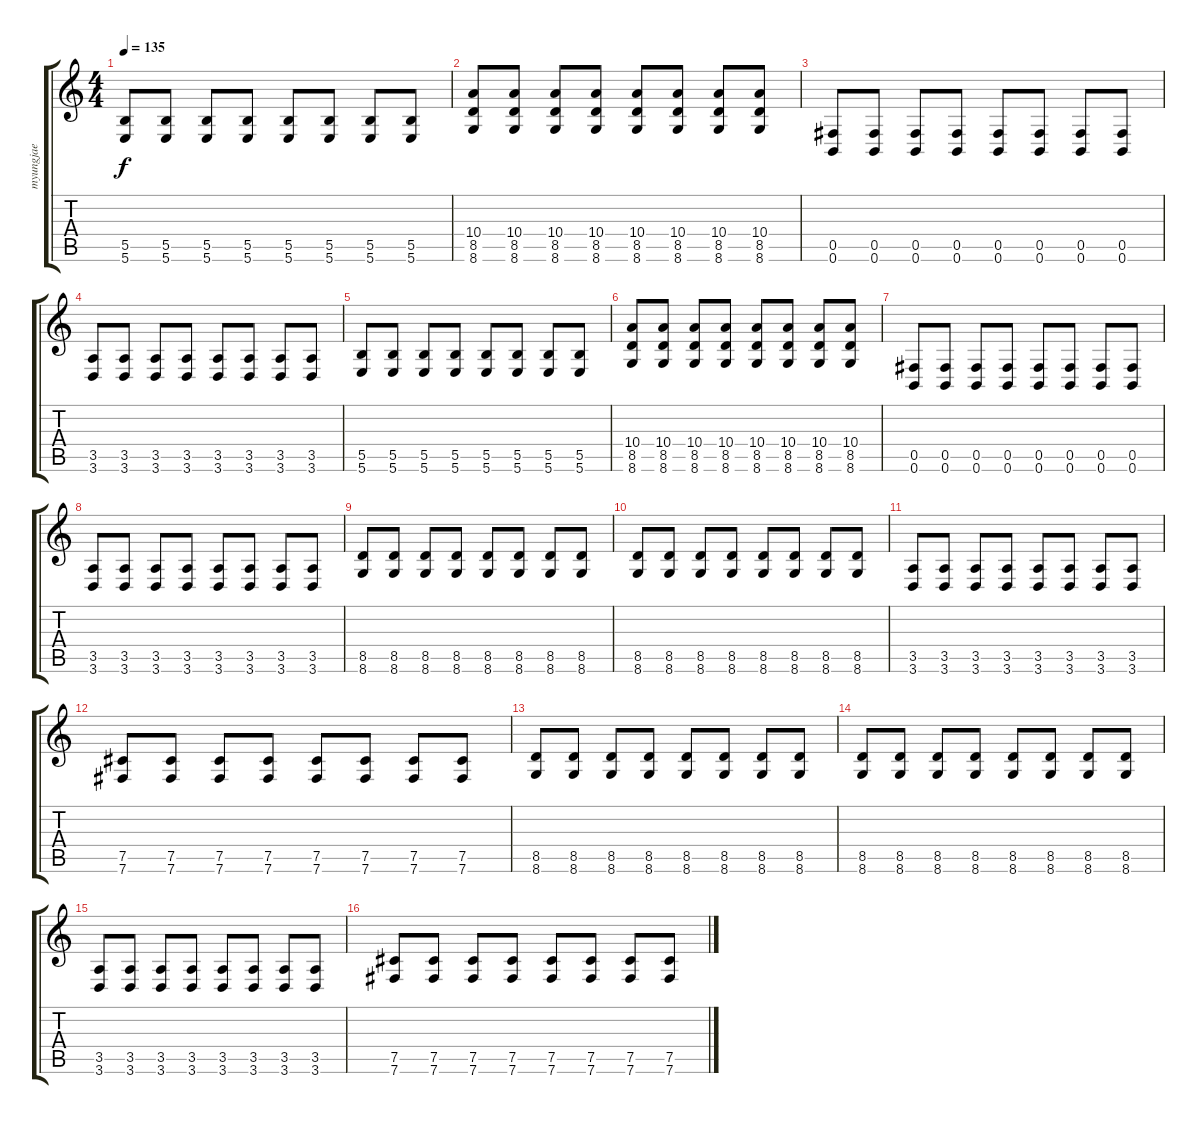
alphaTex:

\track ("myungjae" "myungjae") {instrument distortionguitar}
\staff {score tabs}
\tuning (Db4 Ab3 E3 B2 Gb2 B1) {hide}
\ts (4 4)
\tempo 135
\clef g2
\ks c
(5.5 5.6).8{dy f} (5.5 5.6).8 (5.5 5.6).8 (5.5 5.6).8 (5.5 5.6).8 (5.5 5.6).8 (5.5 5.6).8 (5.5 5.6).8 |
(10.4 8.5 8.6).8 (10.4 8.5 8.6).8 (10.4 8.5 8.6).8 (10.4 8.5 8.6).8 (10.4 8.5 8.6).8 (10.4 8.5 8.6).8 (10.4 8.5 8.6).8 (10.4 8.5 8.6).8 |
(0.5 0.6).8 (0.5 0.6).8 (0.5 0.6).8 (0.5 0.6).8 (0.5 0.6).8 (0.5 0.6).8 (0.5 0.6).8 (0.5 0.6).8 |
(3.5 3.6).8 (3.5 3.6).8 (3.5 3.6).8 (3.5 3.6).8 (3.5 3.6).8 (3.5 3.6).8 (3.5 3.6).8 (3.5 3.6).8 |
(5.5 5.6).8 (5.5 5.6).8 (5.5 5.6).8 (5.5 5.6).8 (5.5 5.6).8 (5.5 5.6).8 (5.5 5.6).8 (5.5 5.6).8 |
(10.4 8.5 8.6).8 (10.4 8.5 8.6).8 (10.4 8.5 8.6).8 (10.4 8.5 8.6).8 (10.4 8.5 8.6).8 (10.4 8.5 8.6).8 (10.4 8.5 8.6).8 (10.4 8.5 8.6).8 |
(0.5 0.6).8 (0.5 0.6).8 (0.5 0.6).8 (0.5 0.6).8 (0.5 0.6).8 (0.5 0.6).8 (0.5 0.6).8 (0.5 0.6).8 |
(3.5 3.6).8 (3.5 3.6).8 (3.5 3.6).8 (3.5 3.6).8 (3.5 3.6).8 (3.5 3.6).8 (3.5 3.6).8 (3.5 3.6).8 |
(8.5 8.6).8 (8.5 8.6).8 (8.5 8.6).8 (8.5 8.6).8 (8.5 8.6).8 (8.5 8.6).8 (8.5 8.6).8 (8.5 8.6).8 |
(8.5 8.6).8 (8.5 8.6).8 (8.5 8.6).8 (8.5 8.6).8 (8.5 8.6).8 (8.5 8.6).8 (8.5 8.6).8 (8.5 8.6).8 |
(3.5 3.6).8 (3.5 3.6).8 (3.5 3.6).8 (3.5 3.6).8 (3.5 3.6).8 (3.5 3.6).8 (3.5 3.6).8 (3.5 3.6).8 |
(7.5 7.6).8 (7.5 7.6).8 (7.5 7.6).8 (7.5 7.6).8 (7.5 7.6).8 (7.5 7.6).8 (7.5 7.6).8 (7.5 7.6).8 |
(8.5 8.6).8 (8.5 8.6).8 (8.5 8.6).8 (8.5 8.6).8 (8.5 8.6).8 (8.5 8.6).8 (8.5 8.6).8 (8.5 8.6).8 |
(8.5 8.6).8 (8.5 8.6).8 (8.5 8.6).8 (8.5 8.6).8 (8.5 8.6).8 (8.5 8.6).8 (8.5 8.6).8 (8.5 8.6).8 |
(3.5 3.6).8 (3.5 3.6).8 (3.5 3.6).8 (3.5 3.6).8 (3.5 3.6).8 (3.5 3.6).8 (3.5 3.6).8 (3.5 3.6).8 |
(7.5 7.6).8 (7.5 7.6).8 (7.5 7.6).8 (7.5 7.6).8 (7.5 7.6).8 (7.5 7.6).8 (7.5 7.6).8 (7.5 7.6).8
